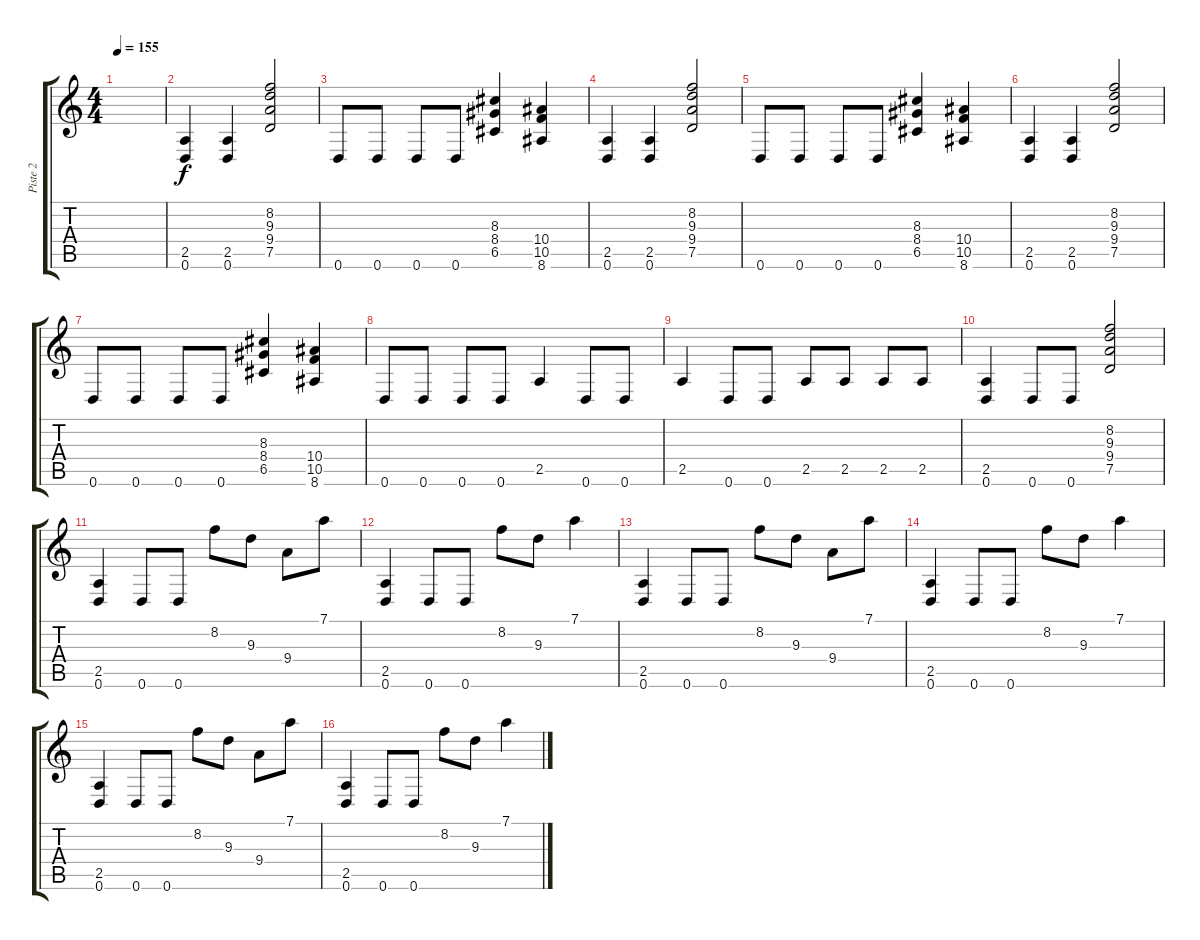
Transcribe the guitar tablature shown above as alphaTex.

\track ("Piste 2" "Piste 2") {instrument distortionguitar}
\staff {score tabs}
\tuning (D4 A3 F3 C3 G2 D2) {hide}
\ts (4 4)
\tempo 155
\clef g2
\ks c
|
(2.5 0.6).4 (2.5 0.6).4 (8.2 9.3 9.4 7.5).2 |
0.6.8 0.6.8 0.6.8 0.6.8 (8.3 8.4 6.5).4 (10.4 10.5 8.6).4 |
(2.5 0.6).4 (2.5 0.6).4 (8.2 9.3 9.4 7.5).2 |
0.6.8 0.6.8 0.6.8 0.6.8 (8.3 8.4 6.5).4 (10.4 10.5 8.6).4 |
(2.5 0.6).4 (2.5 0.6).4 (8.2 9.3 9.4 7.5).2 |
0.6.8 0.6.8 0.6.8 0.6.8 (8.3 8.4 6.5).4 (10.4 10.5 8.6).4 |
0.6.8 0.6.8 0.6.8 0.6.8 2.5.4{instrument guitarharmonics} 0.6.8{instrument distortionguitar} 0.6.8 |
2.5.4{instrument guitarharmonics} 0.6.8{instrument distortionguitar} 0.6.8 2.5.8{instrument guitarharmonics} 2.5.8{instrument guitarharmonics} 2.5.8{instrument guitarharmonics} 2.5.8{instrument guitarharmonics} |
(2.5 0.6).4{instrument distortionguitar} 0.6.8 0.6.8 (8.2 9.3 9.4 7.5).2 |
(2.5 0.6).4 0.6.8 0.6.8 8.2.8 9.3.8 9.4.8 7.1.8 |
(2.5 0.6).4 0.6.8 0.6.8 8.2.8 9.3.8 7.1.4 |
(2.5 0.6).4 0.6.8 0.6.8 8.2.8 9.3.8 9.4.8 7.1.8 |
(2.5 0.6).4 0.6.8 0.6.8 8.2.8 9.3.8 7.1.4 |
(2.5 0.6).4 0.6.8 0.6.8 8.2.8 9.3.8 9.4.8 7.1.8 |
(2.5 0.6).4 0.6.8 0.6.8 8.2.8 9.3.8 7.1.4
